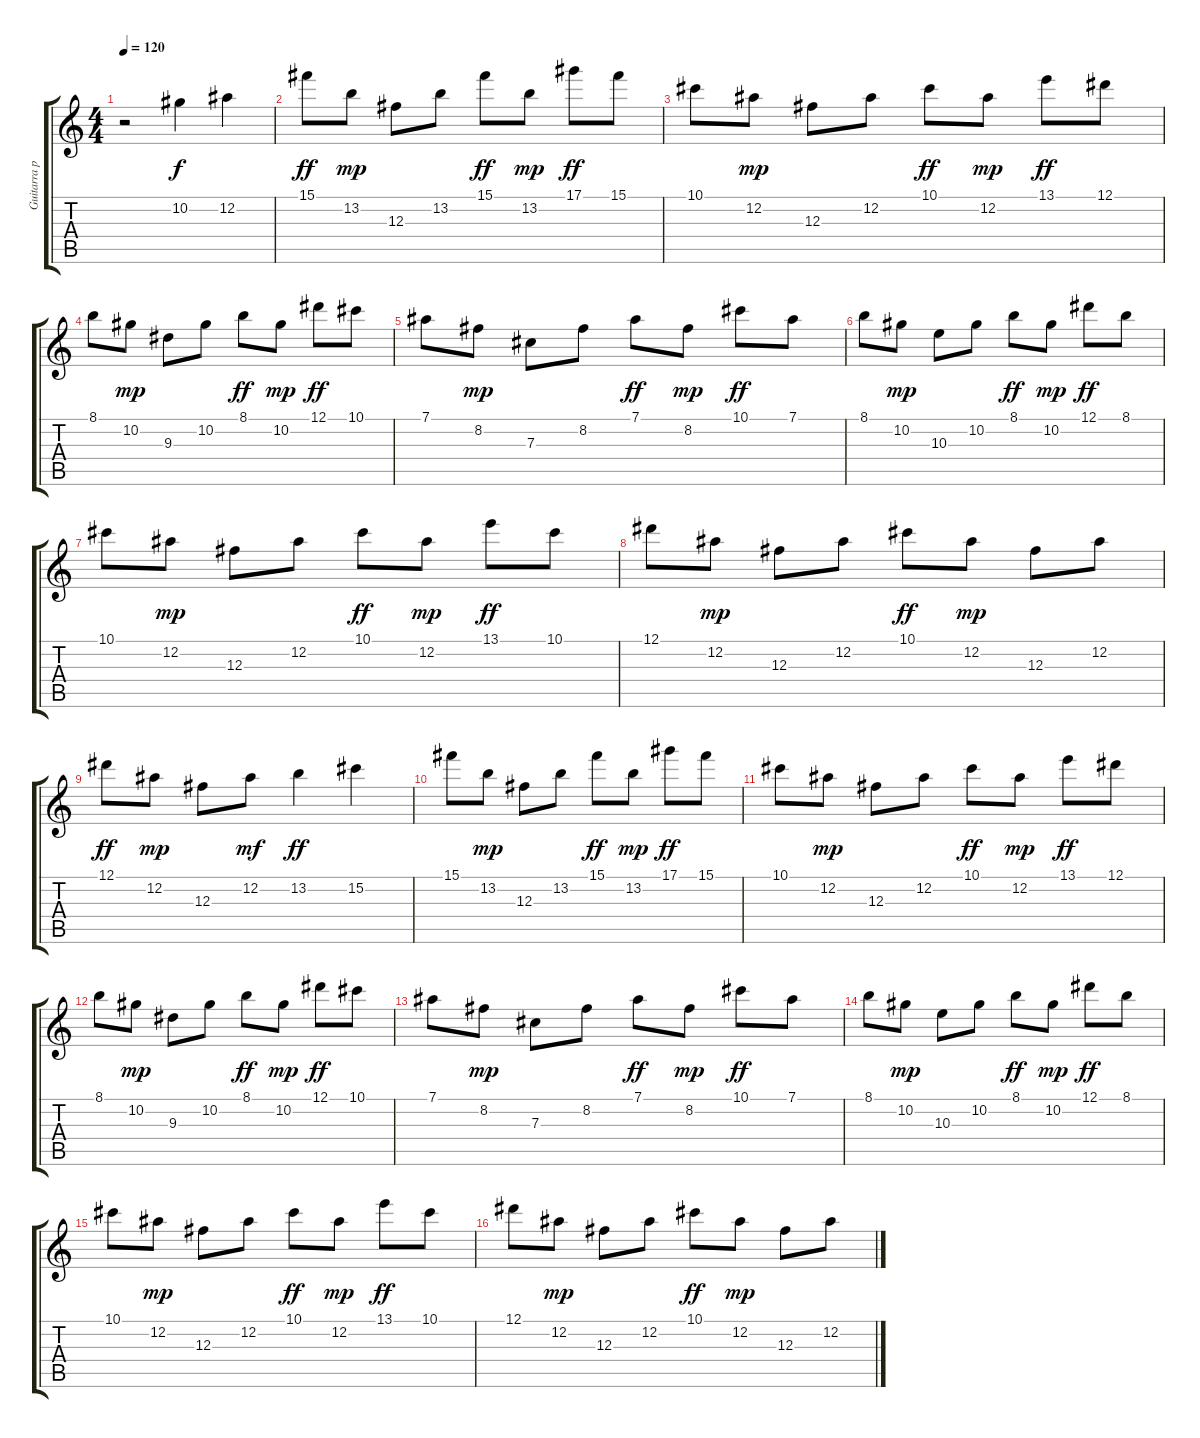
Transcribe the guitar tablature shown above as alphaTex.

\track ("Guitarra principal" "Guitarra p") {instrument acousticguitarsteel}
\staff {score tabs}
\tuning (Eb4 Bb3 Gb3 Db3 Ab2 Eb2) {hide}
\ts (4 4)
\tempo 120
\clef g2
\ks c
r.2{dy f} 10.2.4 12.2.4 |
15.1.8{dy ff} 13.2.8{dy mp} 12.3.8 13.2.8 15.1.8{dy ff} 13.2.8{dy mp} 17.1.8{dy ff} 15.1.8 |
10.1.8 12.2.8{dy mp} 12.3.8 12.2.8 10.1.8{dy ff} 12.2.8{dy mp} 13.1.8{dy ff} 12.1.8 |
8.1.8 10.2.8{dy mp} 9.3.8 10.2.8 8.1.8{dy ff} 10.2.8{dy mp} 12.1.8{dy ff} 10.1.8 |
7.1.8 8.2.8{dy mp} 7.3.8 8.2.8 7.1.8{dy ff} 8.2.8{dy mp} 10.1.8{dy ff} 7.1.8 |
8.1.8 10.2.8{dy mp} 10.3.8 10.2.8 8.1.8{dy ff} 10.2.8{dy mp} 12.1.8{dy ff} 8.1.8 |
10.1.8 12.2.8{dy mp} 12.3.8 12.2.8 10.1.8{dy ff} 12.2.8{dy mp} 13.1.8{dy ff} 10.1.8 |
12.1.8 12.2.8{dy mp} 12.3.8 12.2.8 10.1.8{dy ff} 12.2.8{dy mp} 12.3.8 12.2.8 |
12.1.8{dy ff} 12.2.8{dy mp} 12.3.8 12.2.8{dy mf} 13.2.4{dy ff} 15.2.4 |
15.1.8 13.2.8{dy mp} 12.3.8 13.2.8 15.1.8{dy ff} 13.2.8{dy mp} 17.1.8{dy ff} 15.1.8 |
10.1.8 12.2.8{dy mp} 12.3.8 12.2.8 10.1.8{dy ff} 12.2.8{dy mp} 13.1.8{dy ff} 12.1.8 |
8.1.8 10.2.8{dy mp} 9.3.8 10.2.8 8.1.8{dy ff} 10.2.8{dy mp} 12.1.8{dy ff} 10.1.8 |
7.1.8 8.2.8{dy mp} 7.3.8 8.2.8 7.1.8{dy ff} 8.2.8{dy mp} 10.1.8{dy ff} 7.1.8 |
8.1.8 10.2.8{dy mp} 10.3.8 10.2.8 8.1.8{dy ff} 10.2.8{dy mp} 12.1.8{dy ff} 8.1.8 |
10.1.8 12.2.8{dy mp} 12.3.8 12.2.8 10.1.8{dy ff} 12.2.8{dy mp} 13.1.8{dy ff} 10.1.8 |
12.1.8 12.2.8{dy mp} 12.3.8 12.2.8 10.1.8{dy ff} 12.2.8{dy mp} 12.3.8 12.2.8
